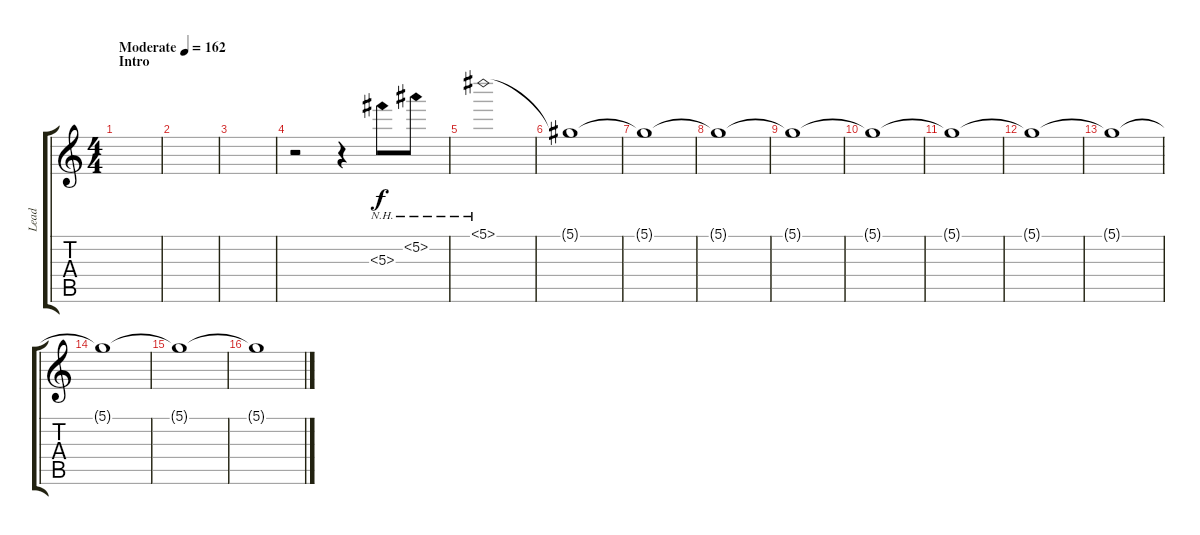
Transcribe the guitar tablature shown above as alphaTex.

\track ("Lead" "Lead") {instrument distortionguitar}
\staff {score tabs}
\tuning (Eb4 Bb3 Gb3 Db3 Ab2 Eb2) {hide}
\ts (4 4)
\section ("" "Intro")
\tempo (162 "Moderate")
\clef g2
\ks c
|
|
|
r.2 r.4 5.3{nh}.8 5.2{nh}.8 |
5.1{nh}.1 |
5.1{t}.1 |
5.1{t}.1 |
5.1{t}.1 |
5.1{t}.1 |
5.1{t}.1 |
5.1{t}.1 |
5.1{t}.1 |
5.1{t}.1 |
5.1{t}.1 |
5.1{t}.1 |
5.1{t}.1
